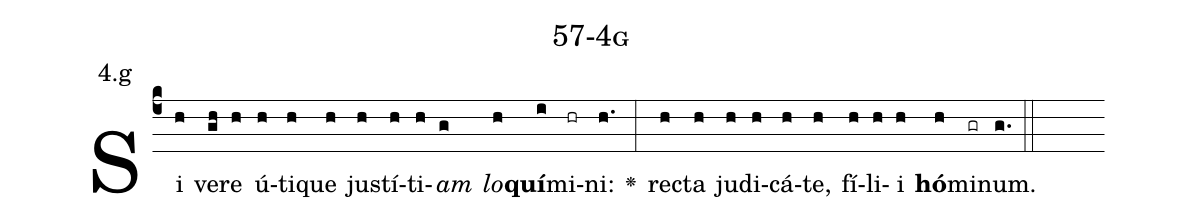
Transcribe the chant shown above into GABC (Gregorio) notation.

name: 57-4g;
annotation: 4.g;
%%
(c4)Si(h) ve(gh)re(h) ú(h)ti(h)que(h) jus(h)tí(h)ti(h)<i>am</i>(g) <i>lo</i>(h)<b>quí</b>(i)mi(hr)ni:(h.) <v>\greheightstar</v>(:) rec(h)ta(h) ju(h)di(h)cá(h)te,(h) fí(h)li(h)i(h) <b>hó</b>(h)mi(gr)num.(g.) (::)


%E(h) u(h) o(h) u(h) a(h) e.(g.) (::)
